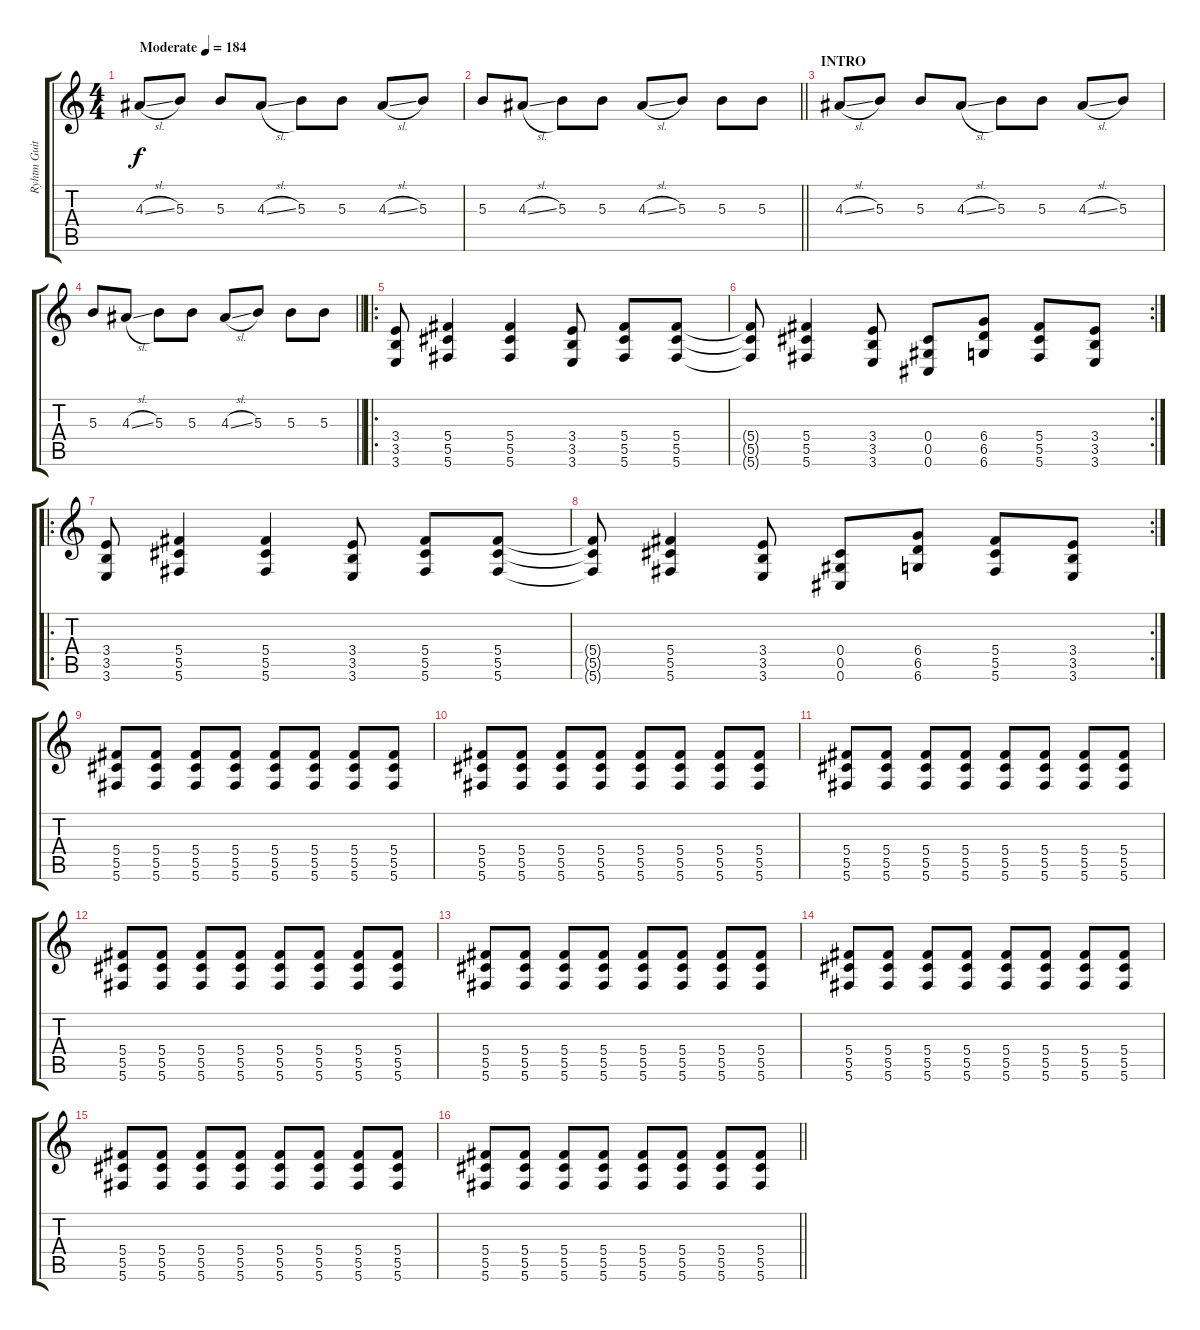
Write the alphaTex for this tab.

\track ("Ryhtm Guitar" "Ryhtm Guit") {instrument distortionguitar}
\staff {score tabs}
\tuning (Eb4 Bb3 Gb3 Db3 Ab2 Db2) {hide}
\ts (4 4)
\tempo (184 "Moderate")
\clef g2
\ks c
4.3{sl}.8{dy f instrument distortionguitar} 5.3.8 5.3.8 4.3{sl}.8 5.3.8 5.3.8 4.3{sl}.8 5.3.8 |
\barLineRight lightlight
5.3.8 4.3{sl}.8 5.3.8 5.3.8 4.3{sl}.8 5.3.8 5.3.8 5.3.8 |
\section ("" "INTRO")
4.3{sl}.8 5.3.8 5.3.8 4.3{sl}.8 5.3.8 5.3.8 4.3{sl}.8 5.3.8 |
\barLineRight lightlight
5.3.8 4.3{sl}.8 5.3.8 5.3.8 4.3{sl}.8 5.3.8 5.3.8 5.3.8 |
\ro
(3.4 3.5 3.6).8 (5.4 5.5 5.6).4 (5.4 5.5 5.6).4 (3.4 3.5 3.6).8 (5.4 5.5 5.6).8 (5.4 5.5 5.6).8 |
\rc 2
(5.4{t} 5.5{t} 5.6{t}).8 (5.4 5.5 5.6).4 (3.4 3.5 3.6).8 (0.4 0.5 0.6).8 (6.4 6.5 6.6).8 (5.4 5.5 5.6).8 (3.4 3.5 3.6).8 |
\ro
(3.4 3.5 3.6).8 (5.4 5.5 5.6).4 (5.4 5.5 5.6).4 (3.4 3.5 3.6).8 (5.4 5.5 5.6).8 (5.4 5.5 5.6).8 |
\rc 2
(5.4{t} 5.5{t} 5.6{t}).8 (5.4 5.5 5.6).4 (3.4 3.5 3.6).8 (0.4 0.5 0.6).8 (6.4 6.5 6.6).8 (5.4 5.5 5.6).8 (3.4 3.5 3.6).8 |
(5.4 5.5 5.6).8 (5.4 5.5 5.6).8 (5.4 5.5 5.6).8 (5.4 5.5 5.6).8 (5.4 5.5 5.6).8 (5.4 5.5 5.6).8 (5.4 5.5 5.6).8 (5.4 5.5 5.6).8 |
(5.4 5.5 5.6).8 (5.4 5.5 5.6).8 (5.4 5.5 5.6).8 (5.4 5.5 5.6).8 (5.4 5.5 5.6).8 (5.4 5.5 5.6).8 (5.4 5.5 5.6).8 (5.4 5.5 5.6).8 |
(5.4 5.5 5.6).8 (5.4 5.5 5.6).8 (5.4 5.5 5.6).8 (5.4 5.5 5.6).8 (5.4 5.5 5.6).8 (5.4 5.5 5.6).8 (5.4 5.5 5.6).8 (5.4 5.5 5.6).8 |
(5.4 5.5 5.6).8 (5.4 5.5 5.6).8 (5.4 5.5 5.6).8 (5.4 5.5 5.6).8 (5.4 5.5 5.6).8 (5.4 5.5 5.6).8 (5.4 5.5 5.6).8 (5.4 5.5 5.6).8 |
(5.4 5.5 5.6).8 (5.4 5.5 5.6).8 (5.4 5.5 5.6).8 (5.4 5.5 5.6).8 (5.4 5.5 5.6).8 (5.4 5.5 5.6).8 (5.4 5.5 5.6).8 (5.4 5.5 5.6).8 |
(5.4 5.5 5.6).8 (5.4 5.5 5.6).8 (5.4 5.5 5.6).8 (5.4 5.5 5.6).8 (5.4 5.5 5.6).8 (5.4 5.5 5.6).8 (5.4 5.5 5.6).8 (5.4 5.5 5.6).8 |
(5.4 5.5 5.6).8 (5.4 5.5 5.6).8 (5.4 5.5 5.6).8 (5.4 5.5 5.6).8 (5.4 5.5 5.6).8 (5.4 5.5 5.6).8 (5.4 5.5 5.6).8 (5.4 5.5 5.6).8 |
\barLineRight lightlight
(5.4 5.5 5.6).8 (5.4 5.5 5.6).8 (5.4 5.5 5.6).8 (5.4 5.5 5.6).8 (5.4 5.5 5.6).8 (5.4 5.5 5.6).8 (5.4 5.5 5.6).8 (5.4 5.5 5.6).8
